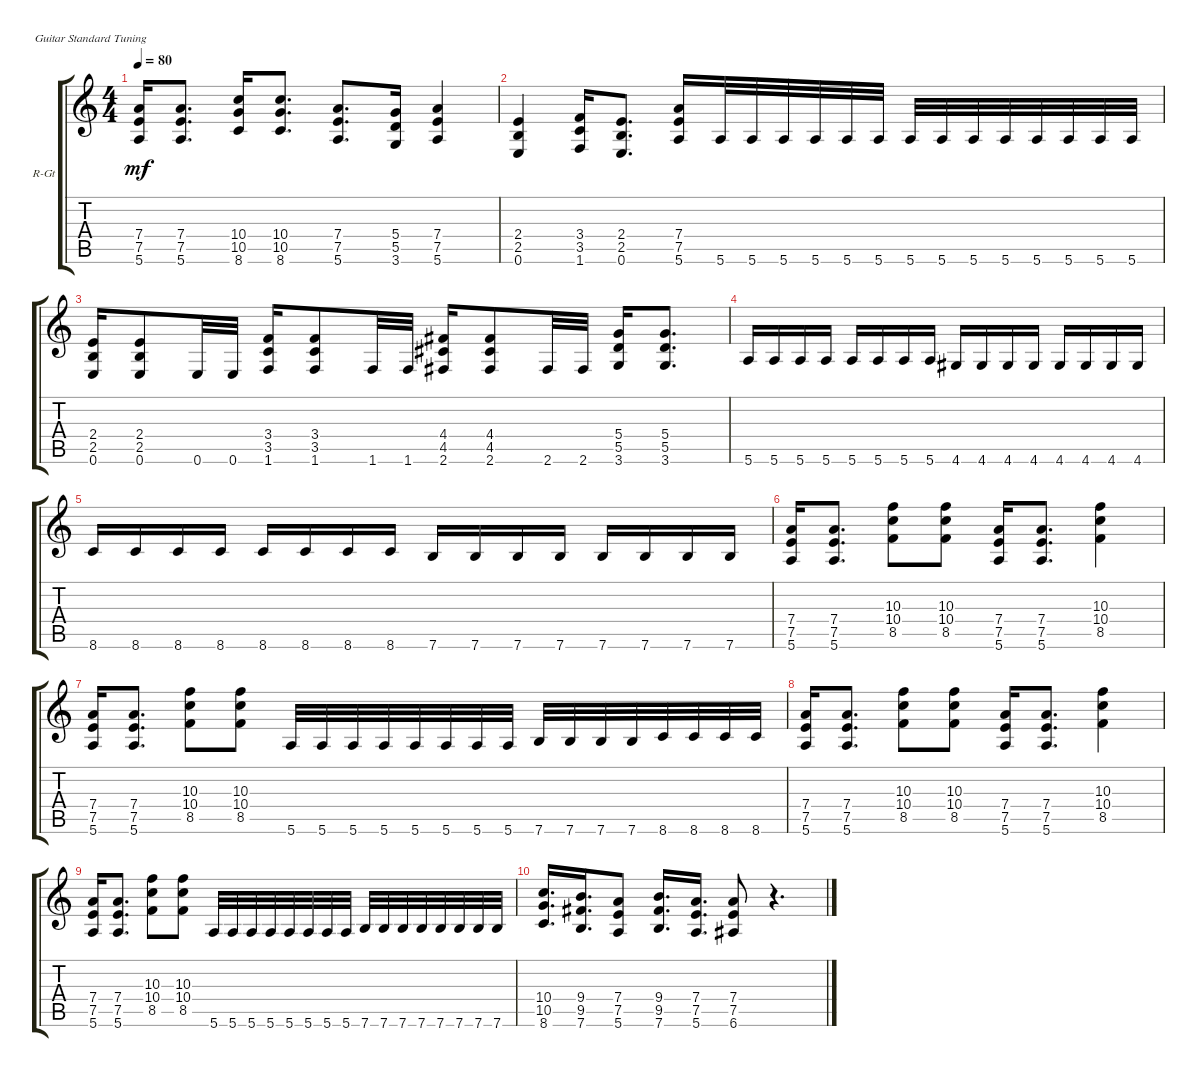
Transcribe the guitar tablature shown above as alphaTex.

\defaultSystemsLayout 4
\bracketExtendMode groupsimilarinstruments
\firstSystemTrackNameOrientation horizontal
\otherSystemsTrackNameOrientation horizontal
\track ("Rythm Guitar" "R-Gt") {instrument distortionguitar}
\staff {score tabs}
\tuning (E4 B3 G3 D3 A2 E2)
\ts (4 4)
\tempo 80
\clef g2
\ks c
(7.4 7.5 5.6).16{dy mf} (7.4 7.5 5.6).8{d} (10.4 10.5 8.6).16 (10.4 10.5 8.6).8{d} (7.4 7.5 5.6).8{d} (5.4 5.5 3.6).16 (7.4 7.5 5.6).4 |
(2.4 2.5 0.6).4 (3.4 3.5 1.6).16 (2.4 2.5 0.6).8{d} (7.4 7.5 5.6).16 5.6.32 5.6.32 5.6.32 5.6.32 5.6.32 5.6.32 5.6.32 5.6.32 5.6.32 5.6.32 5.6.32 5.6.32 5.6.32 5.6.32 |
(2.4 2.5 0.6).16 (2.4 2.5 0.6).8 0.6.32 0.6.32 (1.6 3.4 3.5).16 (3.4 3.5 1.6).8 1.6.32 1.6.32 (4.4 4.5 2.6).16 (4.4 4.5 2.6).8 2.6.32 2.6.32 (5.4 5.5 3.6).16 (5.4 5.5 3.6).8{d} |
5.6.16 5.6.16 5.6.16 5.6.16 5.6.16 5.6.16 5.6.16 5.6.16 4.6.16 4.6.16 4.6.16 4.6.16 4.6.16 4.6.16 4.6.16 4.6.16 |
8.6.16 8.6.16 8.6.16 8.6.16 8.6.16 8.6.16 8.6.16 8.6.16 7.6.16 7.6.16 7.6.16 7.6.16 7.6.16 7.6.16 7.6.16 7.6.16 |
(7.4 7.5 5.6).16 (7.4 7.5 5.6).8{d} (10.3 10.4 8.5).8 (10.3 10.4 8.5).8 (7.4 7.5 5.6).16 (7.4 7.5 5.6).8{d} (10.3 10.4 8.5).4 |
(7.4 7.5 5.6).16 (7.4 7.5 5.6).8{d} (10.3 10.4 8.5).8 (10.3 10.4 8.5).8 5.6.32 5.6.32 5.6.32 5.6.32 5.6.32 5.6.32 5.6.32 5.6.32 7.6.32 7.6.32 7.6.32 7.6.32 8.6.32 8.6.32 8.6.32 8.6.32 |
(7.4 7.5 5.6).16 (7.4 7.5 5.6).8{d} (10.3 10.4 8.5).8 (10.3 10.4 8.5).8 (7.4 7.5 5.6).16 (7.4 7.5 5.6).8{d} (10.3 10.4 8.5).4 |
(7.4 7.5 5.6).16 (7.4 7.5 5.6).8{d} (10.3 10.4 8.5).8 (10.3 10.4 8.5).8 5.6.32 5.6.32 5.6.32 5.6.32 5.6.32 5.6.32 5.6.32 5.6.32 7.6.32 7.6.32 7.6.32 7.6.32 7.6.32 7.6.32 7.6.32 7.6.32 |
(10.4 10.5 8.6).16{d} (9.4 9.5 7.6).16{d} (7.4 7.5 5.6).8 (9.4 9.5 7.6).16{d} (7.4 7.5 5.6).16{d} (7.4 7.5 6.6).8 r.4{d}
